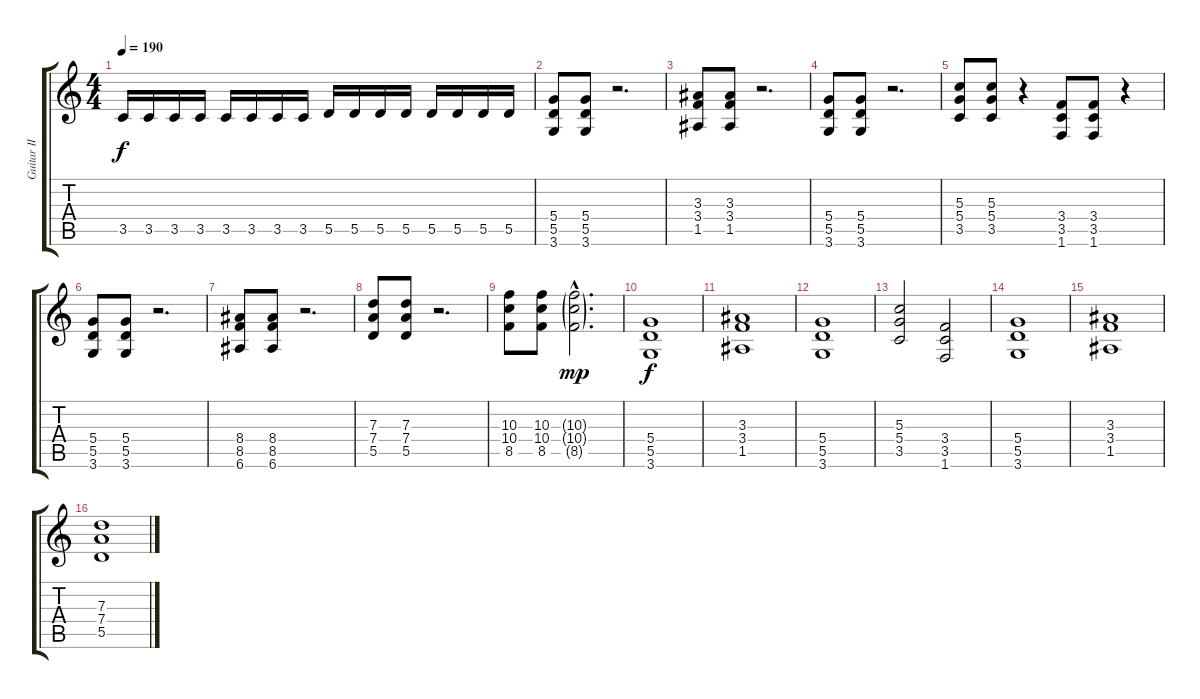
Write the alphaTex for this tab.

\track ("Guitar II" "Guitar II") {instrument distortionguitar}
\staff {score tabs}
\tuning (E4 B3 G3 D3 A2 E2) {hide}
\ts (4 4)
\tempo 190
\clef g2
\ks c
3.5.16{dy f} 3.5.16 3.5.16 3.5.16 3.5.16 3.5.16 3.5.16 3.5.16 5.5.16 5.5.16 5.5.16 5.5.16 5.5.16 5.5.16 5.5.16 5.5.16 |
(5.4 5.5 3.6).8 (5.4 5.5 3.6).8 r.2{d} |
(3.3 3.4 1.5).8 (3.3 3.4 1.5).8 r.2{d} |
(5.4 5.5 3.6).8 (5.4 5.5 3.6).8 r.2{d} |
(5.3 5.4 3.5).8 (5.3 5.4 3.5).8 r.4 (3.4 3.5 1.6).8 (3.4 3.5 1.6).8 r.4 |
(5.4 5.5 3.6).8 (5.4 5.5 3.6).8 r.2{d} |
(8.4 8.5 6.6).8 (8.4 8.5 6.6).8 r.2{d} |
(7.3 7.4 5.5).8 (7.3 7.4 5.5).8 r.2{d} |
(10.3 10.4 8.5).8 (10.3 10.4 8.5).8 (10.3{g hac} 10.4{g hac} 8.5{g hac}).2{d dy mp} |
(5.4 5.5 3.6).1{dy f} |
(3.3 3.4 1.5).1 |
(5.4 5.5 3.6).1 |
(5.3 5.4 3.5).2 (3.4 3.5 1.6).2 |
(5.4 5.5 3.6).1 |
(3.3 3.4 1.5).1 |
(7.3 7.4 5.5).1
